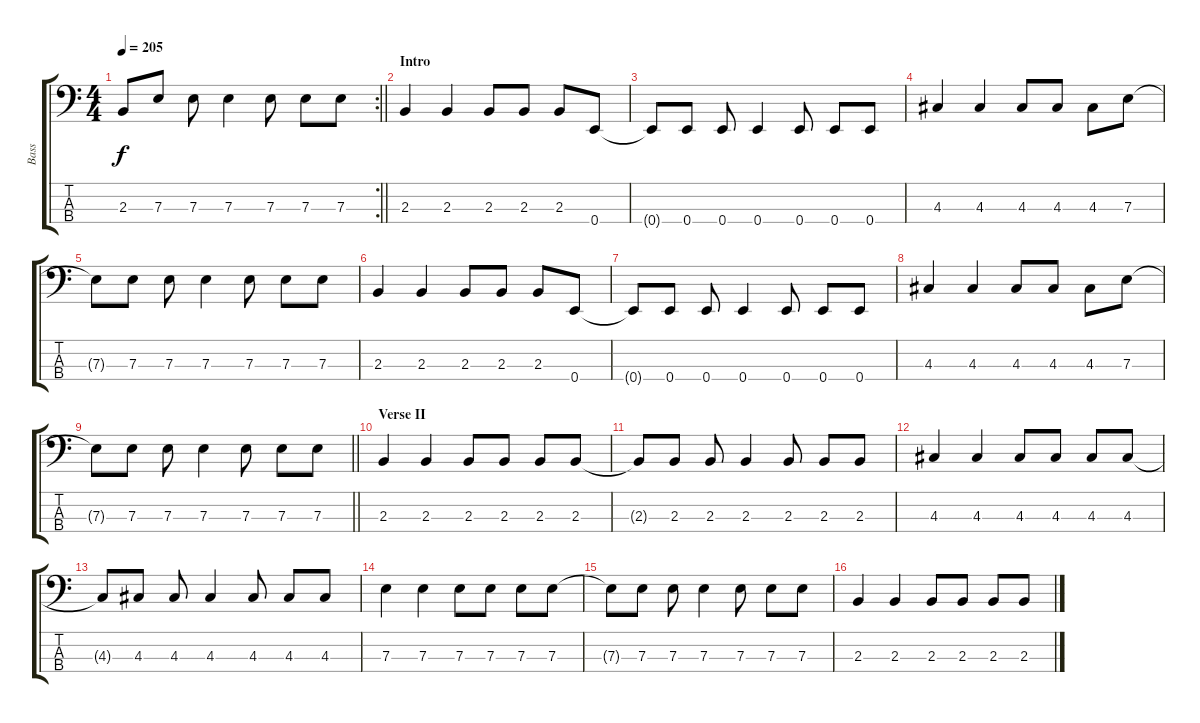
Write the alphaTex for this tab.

\track ("Bass" "Bass") {instrument electricbassfinger}
\staff {score tabs}
\tuning (G2 D2 A1 E1) {hide}
\rc 2
\ts (4 4)
\tempo 205
\clef f4
\barLineRight lightlight
\ks c
2.3{t}.8{dy f} 7.3.8 7.3.8 7.3.4 7.3.8 7.3.8 7.3.8 |
\section ("" "Intro")
2.3.4 2.3.4 2.3.8 2.3.8 2.3.8 0.4.8 |
0.4{t}.8 0.4.8 0.4.8 0.4.4 0.4.8 0.4.8 0.4.8 |
4.3.4 4.3.4 4.3.8 4.3.8 4.3.8 7.3.8 |
7.3{t}.8 7.3.8 7.3.8 7.3.4 7.3.8 7.3.8 7.3.8 |
2.3.4 2.3.4 2.3.8 2.3.8 2.3.8 0.4.8 |
0.4{t}.8 0.4.8 0.4.8 0.4.4 0.4.8 0.4.8 0.4.8 |
4.3.4 4.3.4 4.3.8 4.3.8 4.3.8 7.3.8 |
\barLineRight lightlight
7.3{t}.8 7.3.8 7.3.8 7.3.4 7.3.8 7.3.8 7.3.8 |
\section ("" "Verse II")
2.3.4 2.3.4 2.3.8 2.3.8 2.3.8 2.3.8 |
2.3{t}.8 2.3.8 2.3.8 2.3.4 2.3.8 2.3.8 2.3.8 |
4.3.4 4.3.4 4.3.8 4.3.8 4.3.8 4.3.8 |
4.3{t}.8 4.3.8 4.3.8 4.3.4 4.3.8 4.3.8 4.3.8 |
7.3.4 7.3.4 7.3.8 7.3.8 7.3.8 7.3.8 |
7.3{t}.8 7.3.8 7.3.8 7.3.4 7.3.8 7.3.8 7.3.8 |
2.3.4 2.3.4 2.3.8 2.3.8 2.3.8 2.3.8
